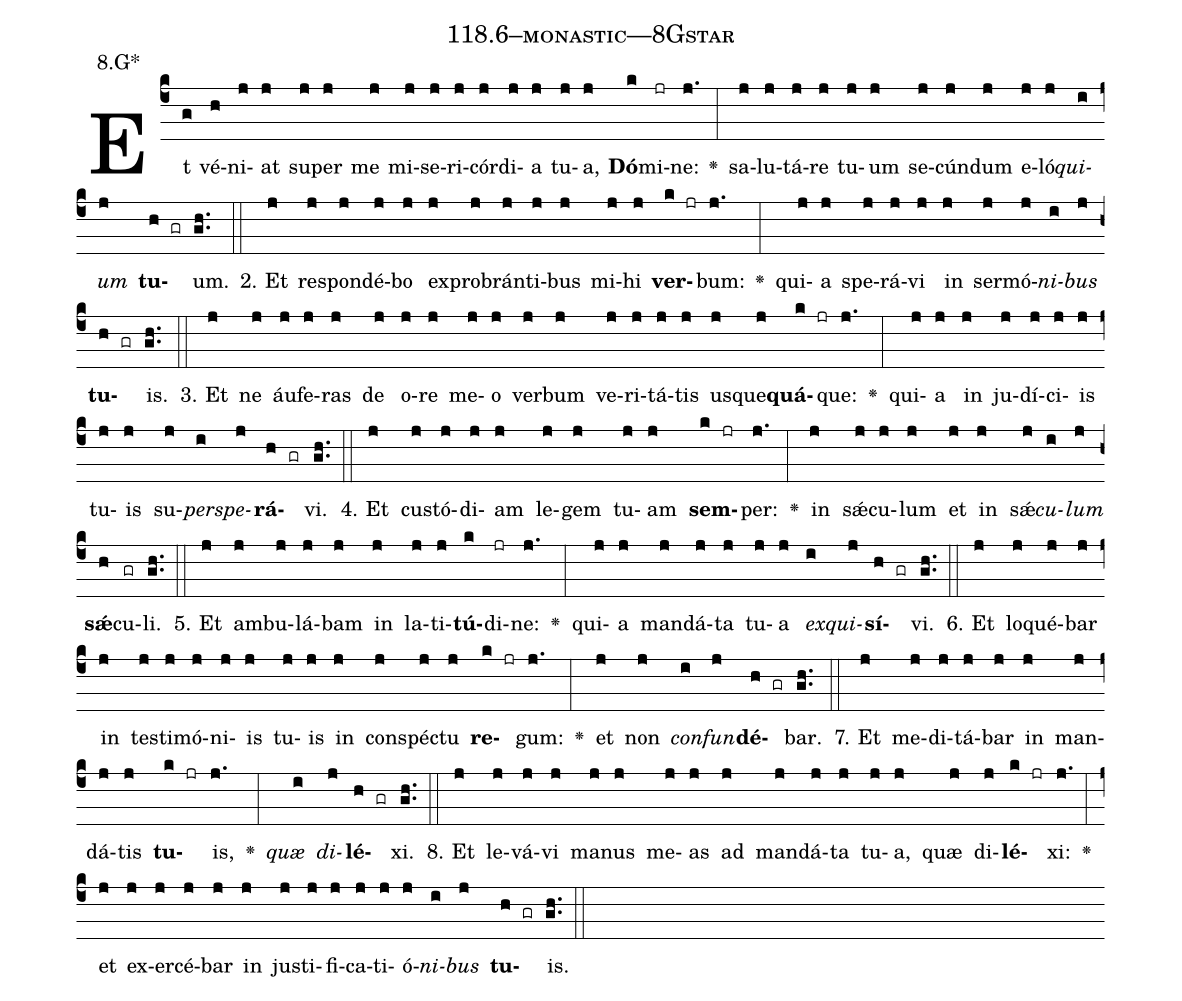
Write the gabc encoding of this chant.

name: 118.6--monastic---8Gstar;
annotation: 8.G*;
%%
(c4)Et(g) vé(h)ni(j)at(j) su(j)per(j) me(j) mi(j)se(j)ri(j)cór(j)di(j)a(j) tu(j)a,(j) <b>Dó</b>(k)mi(jr)ne:(j.) <v>\greheightstar</v>(:) sa(j)lu(j)tá(j)re(j) tu(j)um(j) se(j)cún(j)dum(j) e(j)ló(j)<i>qui</i>(i)<i>um</i>(j) <b>tu</b>(h gr)um.(gh..) (::)
2. Et(j) re(j)spon(j)dé(j)bo(j) ex(j)pro(j)brán(j)ti(j)bus(j) mi(j)hi(j) <b>ver</b>(k jr)bum:(j.) <v>\greheightstar</v>(:) qui(j)a(j) spe(j)rá(j)vi(j) in(j) ser(j)mó(j)<i>ni</i>(i)<i>bus</i>(j) <b>tu</b>(h gr)is.(gh..) (::)
3. Et(j) ne(j) áu(j)fe(j)ras(j) de(j) o(j)re(j) me(j)o(j) ver(j)bum(j) ve(j)ri(j)tá(j)tis(j) us(j)que(j)<b>quá</b>(k jr)que:(j.) <v>\greheightstar</v>(:) qui(j)a(j) in(j) ju(j)dí(j)ci(j)is(j) tu(j)is(j) su(j)<i>per</i>(i)<i>spe</i>(j)<b>rá</b>(h gr)vi.(gh..) (::)
4. Et(j) cus(j)tó(j)di(j)am(j) le(j)gem(j) tu(j)am(j) <b>sem</b>(k jr)per:(j.) <v>\greheightstar</v>(:) in(j) sǽ(j)cu(j)lum(j) et(j) in(j) sǽ(j)<i>cu</i>(i)<i>lum</i>(j) <b>sǽ</b>(h)cu(gr)li.(gh..) (::)
5. Et(j) am(j)bu(j)lá(j)bam(j) in(j) la(j)ti(j)<b>tú</b>(k)di(jr)ne:(j.) <v>\greheightstar</v>(:) qui(j)a(j) man(j)dá(j)ta(j) tu(j)a(j) <i>ex</i>(i)<i>qui</i>(j)<b>sí</b>(h gr)vi.(gh..) (::)
6. Et(j) lo(j)qué(j)bar(j) in(j) tes(j)ti(j)mó(j)ni(j)is(j) tu(j)is(j) in(j) con(j)spéc(j)tu(j) <b>re</b>(k jr)gum:(j.) <v>\greheightstar</v>(:) et(j) non(j) <i>con</i>(i)<i>fun</i>(j)<b>dé</b>(h gr)bar.(gh..) (::)
7. Et(j) me(j)di(j)tá(j)bar(j) in(j) man(j)dá(j)tis(j) <b>tu</b>(k jr)is,(j.) <v>\greheightstar</v>(:) <i>quæ</i>(i) <i>di</i>(j)<b>lé</b>(h gr)xi.(gh..) (::)
8. Et(j) le(j)vá(j)vi(j) ma(j)nus(j) me(j)as(j) ad(j) man(j)dá(j)ta(j) tu(j)a,(j) quæ(j) di(j)<b>lé</b>(k jr)xi:(j.) <v>\greheightstar</v>(:) et(j) ex(j)er(j)cé(j)bar(j) in(j) jus(j)ti(j)fi(j)ca(j)ti(j)ó(j)<i>ni</i>(i)<i>bus</i>(j) <b>tu</b>(h gr)is.(gh..) (::)
